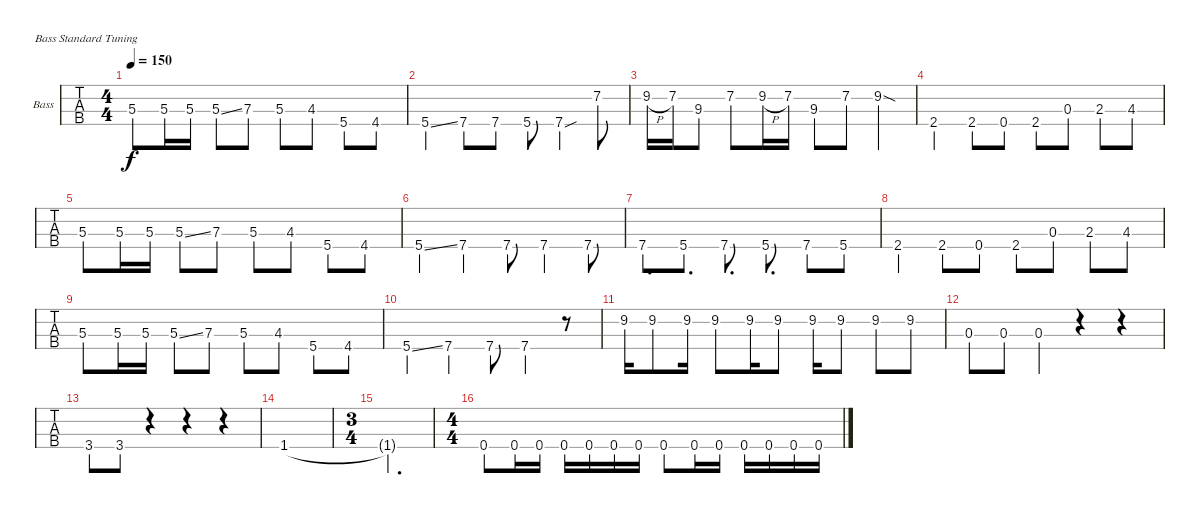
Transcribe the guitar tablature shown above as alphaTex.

\bracketExtendMode groupsimilarinstruments
\firstSystemTrackNameOrientation horizontal
\otherSystemsTrackNameOrientation horizontal
\track ("Bass Guitar" "Bass") {instrument electricbassfinger}
\staff {tabs}
\tuning (G2 D2 A1 E1)
\ts (4 4)
\tempo 150
\clef f4
\ks f#minor
5.3.8{dy f} 5.3.16 5.3.16 5.3{ss}.8 7.3.8 5.3.8 4.3.8 5.4.8 4.4.8 |
5.4{ss}.4 7.4.8 7.4.8 5.4.8 7.4{sou}.4 7.2.8 |
9.2{h}.16 7.2.16 9.3.8 7.2.8 9.2{h}.16 7.2.16 9.3.8 7.2.8 9.2{sod}.4 |
2.4.4 2.4.8 0.4.8 2.4.8 0.3.8 2.3.8 4.3.8 |
5.3.8 5.3.16 5.3.16 5.3{ss}.8 7.3.8 5.3.8 4.3.8 5.4.8 4.4.8 |
5.4{ss}.4 7.4.4 7.4.8 7.4.4 7.4.8 |
7.4{ac}.8{d} 5.4{ac}.8{d} 7.4{ac}.8{d} 5.4{ac}.8{d} 7.4{ac}.8 5.4{ac}.8 |
2.4.4 2.4.8 0.4.8 2.4.8 0.3.8 2.3.8 4.3.8 |
5.3.8 5.3.16 5.3.16 5.3{ss}.8 7.3.8 5.3.8 4.3.8 5.4.8 4.4.8 |
5.4{ss}.4 7.4.4 7.4.8 7.4.4 r.8 |
9.2{st}.16 9.2.8 9.2{st}.16 9.2.8 9.2{st}.16 9.2.8 9.2{st}.16 9.2.8 9.2.8 9.2.8 |
\ks aminor
0.3{ac}.8 0.3{ac}.8 0.3{ac st}.4 r.4 r.4 |
3.4{ac}.8 3.4{ac}.8 r.4 r.4 r.4 |
1.4{ac}.1 |
\ts (3 4)
\beaming (8 2 2 2)
1.4{t}.2{d} |
\ts (4 4)
\beaming (8 2 2 2 2)
\ks eminor
0.4.8 0.4.16 0.4.16 0.4.16 0.4.16 0.4.16 0.4.16 0.4.8 0.4.16 0.4.16 0.4.16 0.4.16 0.4.16 0.4.16
